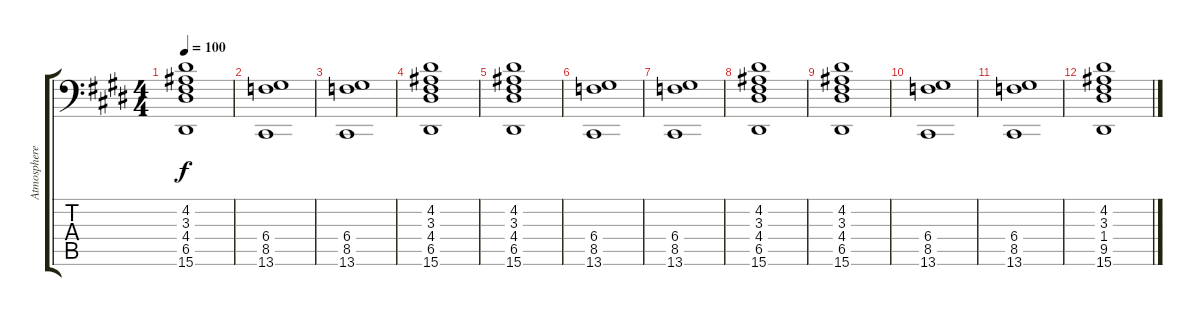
\track ("Atmosphere" "Atmosphere") {instrument synthstrings1}
\staff {score tabs}
\tuning (E4 B3 G3 D3 A2 C1) {hide}
\ts (4 4)
\tempo 100
\clef f4
\ks e
(4.2 3.3 4.4 6.5 15.6).1{dy f} |
(6.4 8.5 13.6).1 |
(6.4 8.5 13.6).1 |
(4.2 3.3 4.4 6.5 15.6).1 |
(4.2 3.3 4.4 6.5 15.6).1 |
(6.4 8.5 13.6).1 |
(6.4 8.5 13.6).1 |
(4.2 3.3 4.4 6.5 15.6).1 |
(4.2 3.3 4.4 6.5 15.6).1 |
(6.4 8.5 13.6).1 |
(6.4 8.5 13.6).1 |
(4.2 3.3 1.4 9.5 15.6).1
